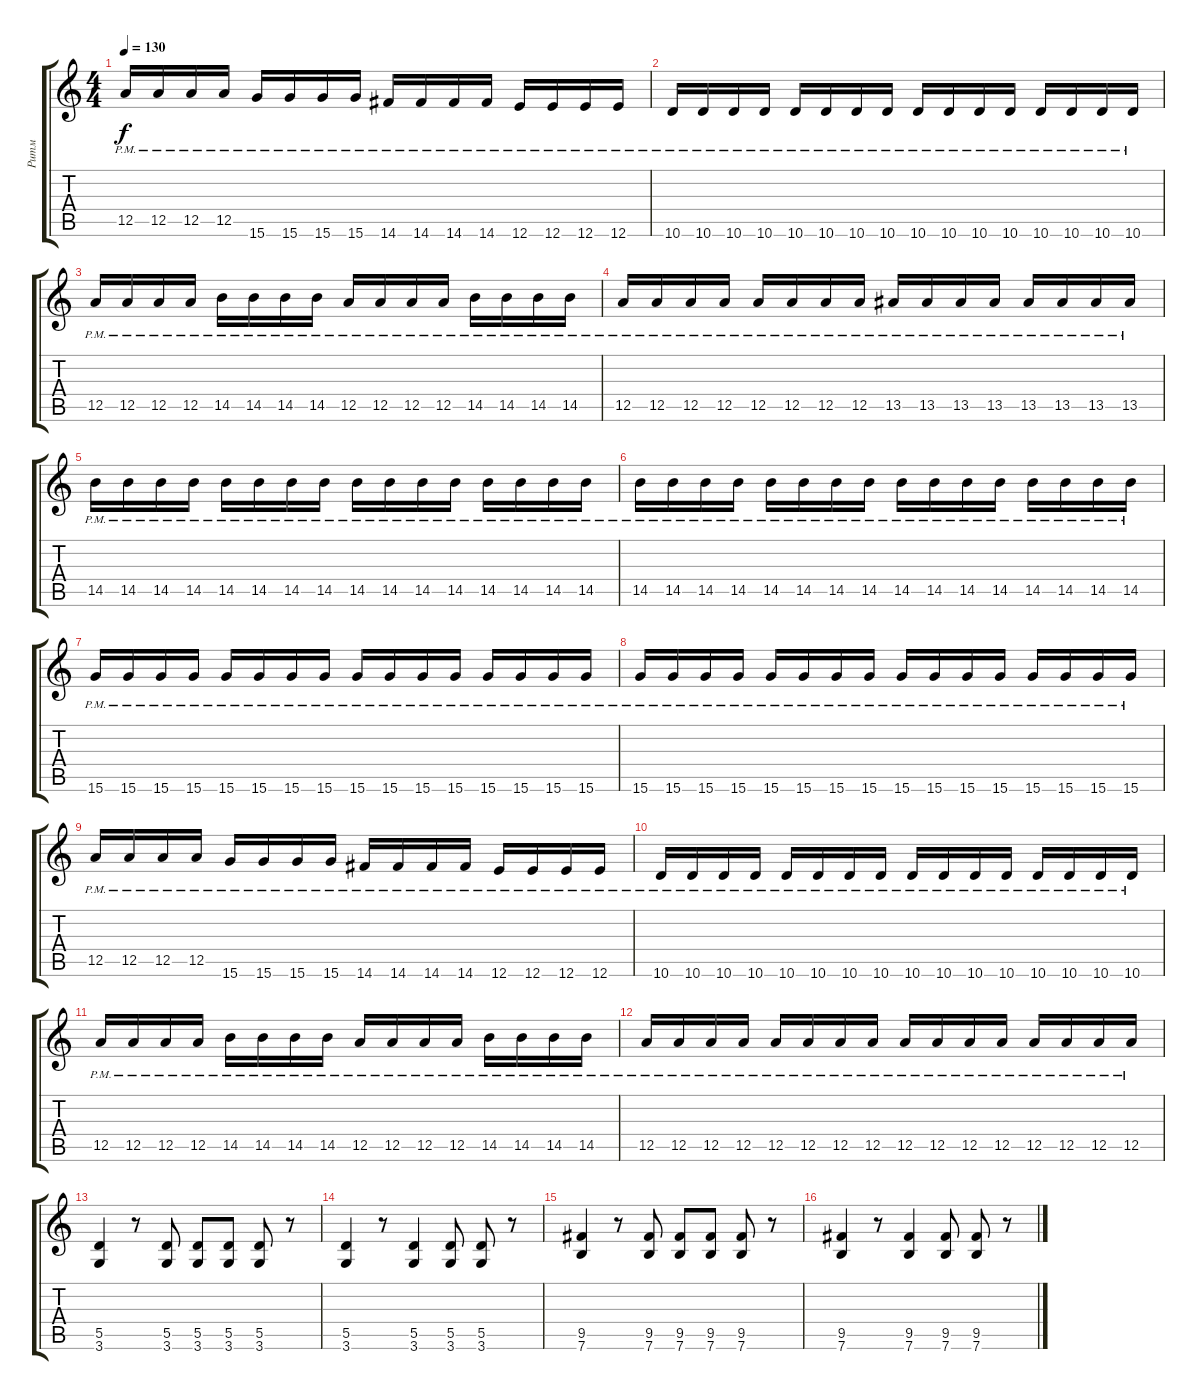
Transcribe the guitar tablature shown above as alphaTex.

\track ("Ритм" "Ритм") {instrument overdrivenguitar}
\staff {score tabs}
\tuning (E4 B3 G3 D3 A2 E2) {hide}
\ts (4 4)
\tempo 130
\clef g2
\ks c
12.5{pm}.16{dy f} 12.5{pm}.16 12.5{pm}.16 12.5{pm}.16 15.6{pm}.16 15.6{pm}.16 15.6{pm}.16 15.6{pm}.16 14.6{pm}.16 14.6{pm}.16 14.6{pm}.16 14.6{pm}.16 12.6{pm}.16 12.6{pm}.16 12.6{pm}.16 12.6{pm}.16 |
10.6{pm}.16 10.6{pm}.16 10.6{pm}.16 10.6{pm}.16 10.6{pm}.16 10.6{pm}.16 10.6{pm}.16 10.6{pm}.16 10.6{pm}.16 10.6{pm}.16 10.6{pm}.16 10.6{pm}.16 10.6{pm}.16 10.6{pm}.16 10.6{pm}.16 10.6{pm}.16 |
12.5{pm}.16 12.5{pm}.16 12.5{pm}.16 12.5{pm}.16 14.5{pm}.16 14.5{pm}.16 14.5{pm}.16 14.5{pm}.16 12.5{pm}.16 12.5{pm}.16 12.5{pm}.16 12.5{pm}.16 14.5{pm}.16 14.5{pm}.16 14.5{pm}.16 14.5{pm}.16 |
12.5{pm}.16 12.5{pm}.16 12.5{pm}.16 12.5{pm}.16 12.5{pm}.16 12.5{pm}.16 12.5{pm}.16 12.5{pm}.16 13.5{pm}.16 13.5{pm}.16 13.5{pm}.16 13.5{pm}.16 13.5{pm}.16 13.5{pm}.16 13.5{pm}.16 13.5{pm}.16 |
14.5{pm}.16{volume 6 instrument acousticguitarsteel} 14.5{pm}.16 14.5{pm}.16 14.5{pm}.16 14.5{pm}.16 14.5{pm}.16 14.5{pm}.16 14.5{pm}.16 14.5{pm}.16 14.5{pm}.16 14.5{pm}.16 14.5{pm}.16 14.5{pm}.16 14.5{pm}.16 14.5{pm}.16 14.5{pm}.16 |
14.5{pm}.16 14.5{pm}.16 14.5{pm}.16 14.5{pm}.16 14.5{pm}.16 14.5{pm}.16 14.5{pm}.16 14.5{pm}.16 14.5{pm}.16 14.5{pm}.16 14.5{pm}.16 14.5{pm}.16 14.5{pm}.16 14.5{pm}.16 14.5{pm}.16 14.5{pm}.16 |
15.6{pm}.16 15.6{pm}.16 15.6{pm}.16 15.6{pm}.16 15.6{pm}.16 15.6{pm}.16 15.6{pm}.16 15.6{pm}.16 15.6{pm}.16 15.6{pm}.16 15.6{pm}.16 15.6{pm}.16 15.6{pm}.16 15.6{pm}.16 15.6{pm}.16 15.6{pm}.16 |
15.6{pm}.16 15.6{pm}.16 15.6{pm}.16 15.6{pm}.16 15.6{pm}.16 15.6{pm}.16 15.6{pm}.16 15.6{pm}.16 15.6{pm}.16 15.6{pm}.16 15.6{pm}.16 15.6{pm}.16 15.6{pm}.16 15.6{pm}.16 15.6{pm}.16 15.6{pm}.16 |
12.5{pm}.16 12.5{pm}.16 12.5{pm}.16 12.5{pm}.16 15.6{pm}.16 15.6{pm}.16 15.6{pm}.16 15.6{pm}.16 14.6{pm}.16 14.6{pm}.16 14.6{pm}.16 14.6{pm}.16 12.6{pm}.16 12.6{pm}.16 12.6{pm}.16 12.6{pm}.16 |
10.6{pm}.16 10.6{pm}.16 10.6{pm}.16 10.6{pm}.16 10.6{pm}.16 10.6{pm}.16 10.6{pm}.16 10.6{pm}.16 10.6{pm}.16 10.6{pm}.16 10.6{pm}.16 10.6{pm}.16 10.6{pm}.16 10.6{pm}.16 10.6{pm}.16 10.6{pm}.16 |
12.5{pm}.16 12.5{pm}.16 12.5{pm}.16 12.5{pm}.16 14.5{pm}.16 14.5{pm}.16 14.5{pm}.16 14.5{pm}.16 12.5{pm}.16 12.5{pm}.16 12.5{pm}.16 12.5{pm}.16 14.5{pm}.16 14.5{pm}.16 14.5{pm}.16 14.5{pm}.16 |
12.5{pm}.16 12.5{pm}.16 12.5{pm}.16 12.5{pm}.16 12.5{pm}.16 12.5{pm}.16 12.5{pm}.16 12.5{pm}.16 12.5{pm}.16 12.5{pm}.16 12.5{pm}.16 12.5{pm}.16 12.5{pm}.16 12.5{pm}.16 12.5{pm}.16 12.5{pm}.16 |
(5.5 3.6).4{volume 16 instrument overdrivenguitar} r.8 (5.5 3.6).8 (5.5 3.6).8 (5.5 3.6).8 (5.5 3.6).8 r.8 |
(5.5 3.6).4 r.8 (5.5 3.6).4 (5.5 3.6).8 (5.5 3.6).8 r.8 |
(9.5 7.6).4 r.8 (9.5 7.6).8 (9.5 7.6).8 (9.5 7.6).8 (9.5 7.6).8 r.8 |
(9.5 7.6).4 r.8 (9.5 7.6).4 (9.5 7.6).8 (9.5 7.6).8 r.8
